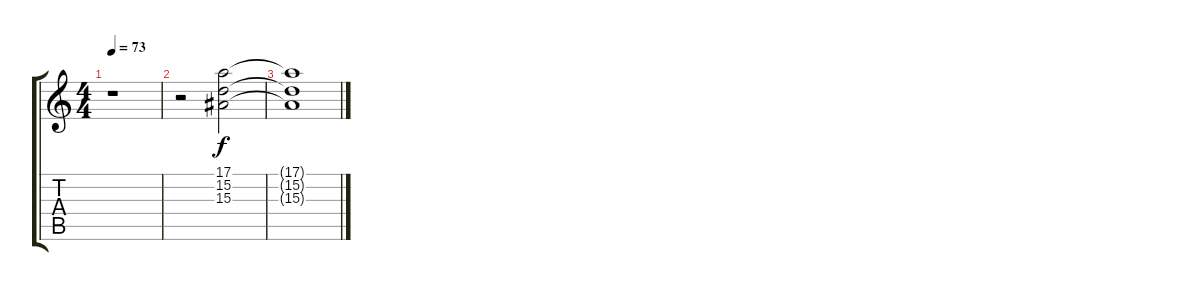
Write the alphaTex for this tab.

\track "" {instrument lead2sawtooth}
\staff {score tabs}
\tuning (E4 B3 G3 D3 A2 E2) {hide}
\ts (4 4)
\tempo 73
\clef g2
\ks c
r.1{dy f} |
r.2 (17.1 15.2 15.3).2 |
(17.1{t} 15.2{t} 15.3{t}).1
